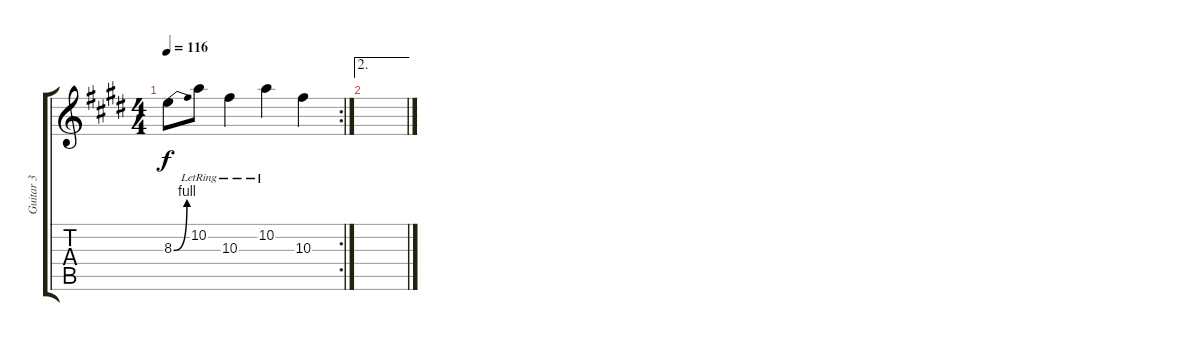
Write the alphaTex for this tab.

\track ("Guitar 3" "Guitar 3") {instrument electricguitarjazz}
\staff {score tabs}
\tuning (E4 B3 Ab3 E3 B2 E2) {hide}
\rc 2
\ts (4 4)
\tempo 116
\clef g2
\ks e
8.3{be (bend 0 0 60 4)}.8{dy f} 10.2{lr}.8 10.3{lr}.4 10.2{lr}.4 10.3.4 |
\ae 2
